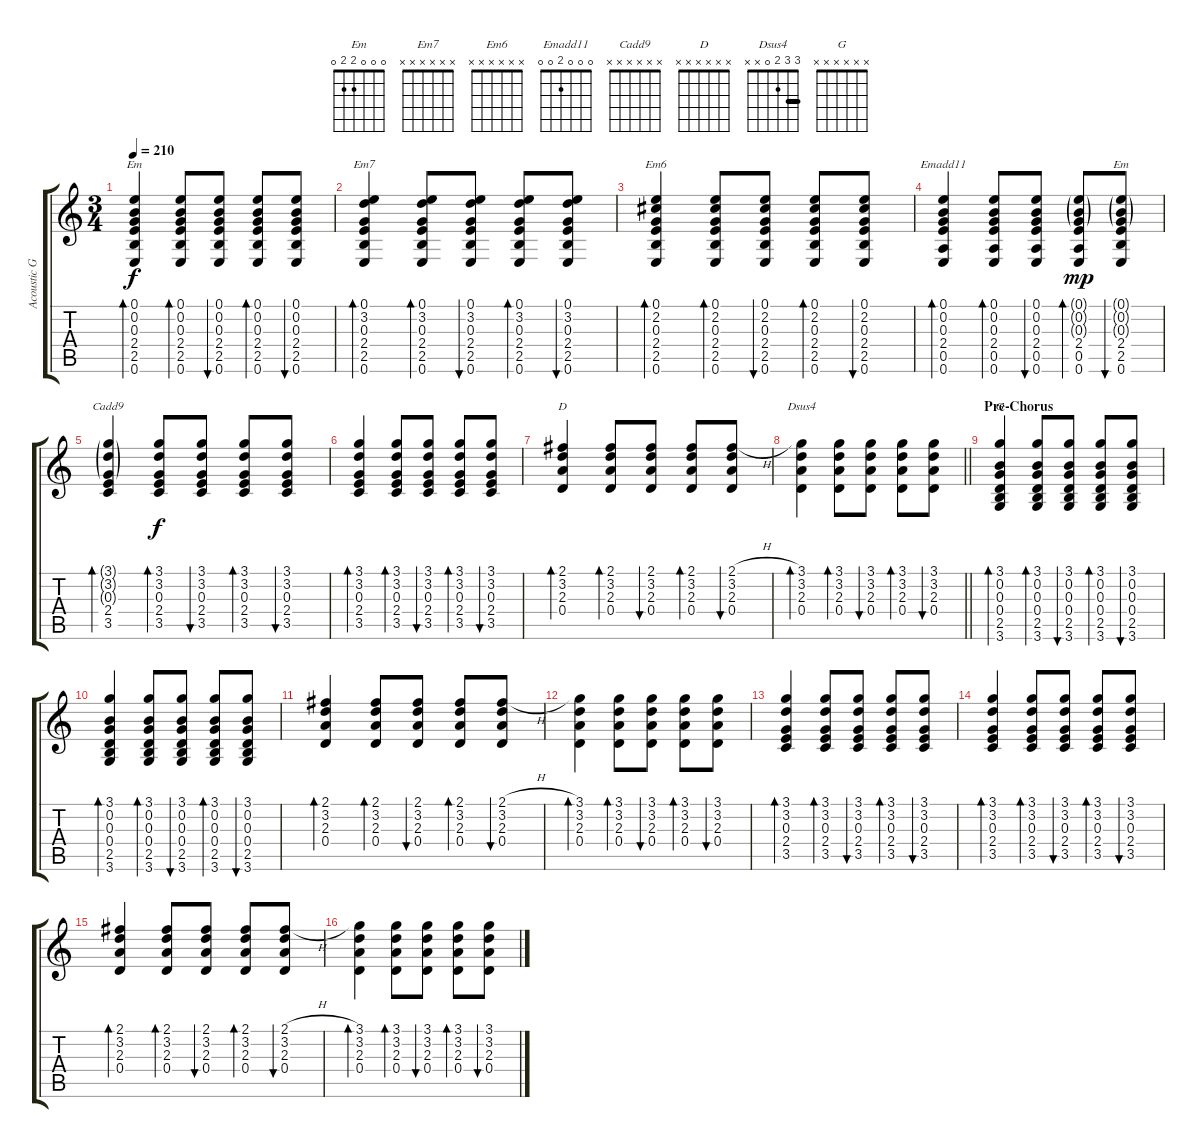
\track ("Acoustic Guitar" "Acoustic G") {instrument acousticguitarsteel}
\staff {score tabs}
\tuning (E4 B3 G3 D3 A2 E2) {hide}
\chord ("Em" x x x x x x)
\chord ("Em7" x x x x x x)
\chord ("Em6" x x x x x x)
\chord ("Emadd11" 0 0 0 2 0 0)
\chord ("Em" 0 0 0 2 2 0)
\chord ("Cadd9" x x x x x x)
\chord ("D" x x x x x x)
\chord ("Dsus4" 3 3 2 0 x x) {barre 3}
\chord ("G" x x x x x x)
\ts (3 4)
\tempo 210
\clef g2
\ks c
(0.1 0.2 0.3 2.4 2.5 0.6).4{bd 60 ch "Em" dy f} (0.1 0.2 0.3 2.4 2.5 0.6).8{bd 60} (0.1 0.2 0.3 2.4 2.5 0.6).8{bu 60} (0.1 0.2 0.3 2.4 2.5 0.6).8{bd 60} (0.1 0.2 0.3 2.4 2.5 0.6).8{bu 60} |
(0.1 3.2 0.3 2.4 2.5 0.6).4{bd 60 ch "Em7"} (0.1 3.2 0.3 2.4 2.5 0.6).8{bd 60} (0.1 3.2 0.3 2.4 2.5 0.6).8{bu 60} (0.1 3.2 0.3 2.4 2.5 0.6).8{bd 60} (0.1 3.2 0.3 2.4 2.5 0.6).8{bu 60} |
(0.1 2.2 0.3 2.4 2.5 0.6).4{bd 60 ch "Em6"} (0.1 2.2 0.3 2.4 2.5 0.6).8{bd 60} (0.1 2.2 0.3 2.4 2.5 0.6).8{bu 60} (0.1 2.2 0.3 2.4 2.5 0.6).8{bd 60} (0.1 2.2 0.3 2.4 2.5 0.6).8{bu 60} |
(0.1 0.2 0.3 2.4 0.5 0.6).4{bd 60 ch "Emadd11"} (0.1 0.2 0.3 2.4 0.5 0.6).8{bd 60} (0.1 0.2 0.3 2.4 0.5 0.6).8{bu 60} (0.1{g} 0.2{g} 0.3{g} 2.4 0.5 0.6).8{bd 60 dy mp} (0.1{g} 0.2{g} 0.3{g} 2.4 2.5 0.6).8{bu 60 ch "Em"} |
(3.1{g} 3.2{g} 0.3{g} 2.4 3.5).4{bd 60 ch "Cadd9"} (3.1 3.2 0.3 2.4 3.5).8{bd 60 dy f} (3.1 3.2 0.3 2.4 3.5).8{bu 60} (3.1 3.2 0.3 2.4 3.5).8{bd 60} (3.1 3.2 0.3 2.4 3.5).8{bu 60} |
(3.1 3.2 0.3 2.4 3.5).4{bd 60} (3.1 3.2 0.3 2.4 3.5).8{bd 60} (3.1 3.2 0.3 2.4 3.5).8{bu 60} (3.1 3.2 0.3 2.4 3.5).8{bd 60} (3.1 3.2 0.3 2.4 3.5).8{bu 60} |
(2.1 3.2 2.3 0.4).4{bd 60 ch "D"} (2.1 3.2 2.3 0.4).8{bd 60} (2.1 3.2 2.3 0.4).8{bu 60} (2.1 3.2 2.3 0.4).8{bd 60} (2.1{h} 3.2 2.3 0.4).8{bu 60} |
\barLineRight lightlight
(3.1 3.2 2.3 0.4).4{bd 60 ch "Dsus4"} (3.1 3.2 2.3 0.4).8{bd 60} (3.1 3.2 2.3 0.4).8{bu 60} (3.1 3.2 2.3 0.4).8{bd 60} (3.1 3.2 2.3 0.4).8{bu 60} |
\section ("" "Pre-Chorus")
(3.1 0.2 0.3 0.4 2.5 3.6).4{bd 60 ch "G"} (3.1 0.2 0.3 0.4 2.5 3.6).8{bd 60} (3.1 0.2 0.3 0.4 2.5 3.6).8{bu 60} (3.1 0.2 0.3 0.4 2.5 3.6).8{bd 60} (3.1 0.2 0.3 0.4 2.5 3.6).8{bu 60} |
(3.1 0.2 0.3 0.4 2.5 3.6).4{bd 60} (3.1 0.2 0.3 0.4 2.5 3.6).8{bd 60} (3.1 0.2 0.3 0.4 2.5 3.6).8{bu 60} (3.1 0.2 0.3 0.4 2.5 3.6).8{bd 60} (3.1 0.2 0.3 0.4 2.5 3.6).8{bu 60} |
(2.1 3.2 2.3 0.4).4{bd 60} (2.1 3.2 2.3 0.4).8{bd 60} (2.1 3.2 2.3 0.4).8{bu 60} (2.1 3.2 2.3 0.4).8{bd 60} (2.1{h} 3.2 2.3 0.4).8{bu 60} |
(3.1 3.2 2.3 0.4).4{bd 60} (3.1 3.2 2.3 0.4).8{bd 60} (3.1 3.2 2.3 0.4).8{bu 60} (3.1 3.2 2.3 0.4).8{bd 60} (3.1 3.2 2.3 0.4).8{bu 60} |
(3.1 3.2 0.3 2.4 3.5).4{bd 60} (3.1 3.2 0.3 2.4 3.5).8{bd 60} (3.1 3.2 0.3 2.4 3.5).8{bu 60} (3.1 3.2 0.3 2.4 3.5).8{bd 60} (3.1 3.2 0.3 2.4 3.5).8{bu 60} |
(3.1 3.2 0.3 2.4 3.5).4{bd 60} (3.1 3.2 0.3 2.4 3.5).8{bd 60} (3.1 3.2 0.3 2.4 3.5).8{bu 60} (3.1 3.2 0.3 2.4 3.5).8{bd 60} (3.1 3.2 0.3 2.4 3.5).8{bu 60} |
(2.1 3.2 2.3 0.4).4{bd 60} (2.1 3.2 2.3 0.4).8{bd 60} (2.1 3.2 2.3 0.4).8{bu 60} (2.1 3.2 2.3 0.4).8{bd 60} (2.1{h} 3.2 2.3 0.4).8{bu 60} |
(3.1 3.2 2.3 0.4).4{bd 60} (3.1 3.2 2.3 0.4).8{bd 60} (3.1 3.2 2.3 0.4).8{bu 60} (3.1 3.2 2.3 0.4).8{bd 60} (3.1 3.2 2.3 0.4).8{bu 60}
